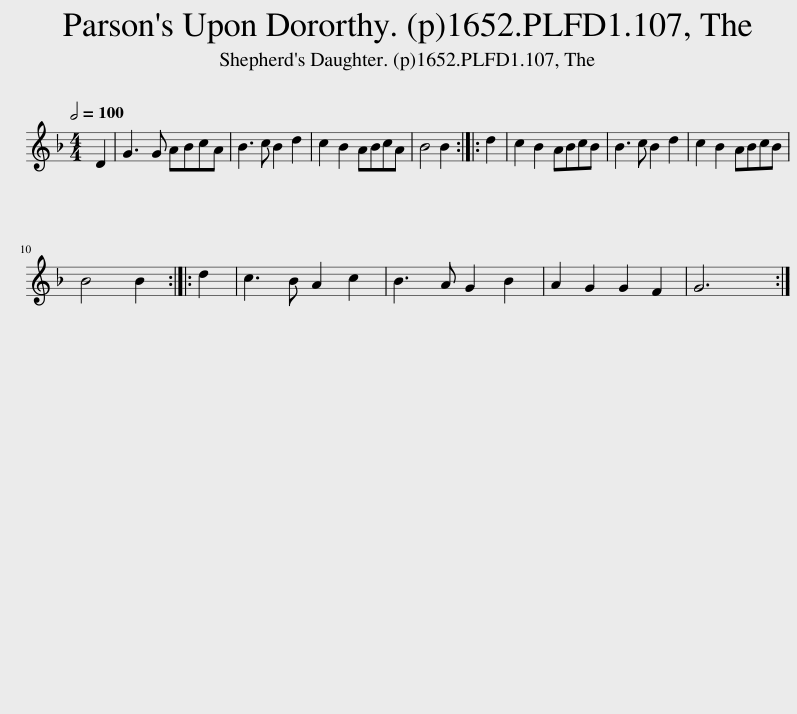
X:1
L:1/8
Q:1/2=100
M:4/4
I:linebreak $
K:F
V:1 treble
V:1
 D2 | G3 G ABcA | B3 c B2 d2 | c2 B2 ABcA | B4 B2 :: %5
 d2 | c2 B2 ABcB | B3 c B2 d2 | c2 B2 ABcB |$ B4 B2 :: %10
 d2 | c3 B A2 c2 | B3 A G2 B2 | A2 G2 G2 F2 | G6 :| %15
